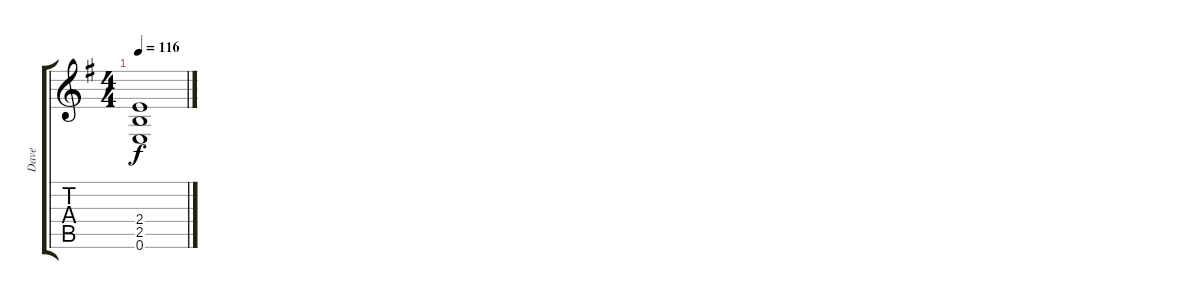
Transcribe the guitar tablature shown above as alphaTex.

\track ("Dave" "Dave") {instrument overdrivenguitar}
\staff {score tabs}
\tuning (E4 B3 G3 D3 A2 E2) {hide}
\ts (4 4)
\tempo 116
\clef g2
\ks eminor
(2.4 2.5 0.6).1{dy f}
